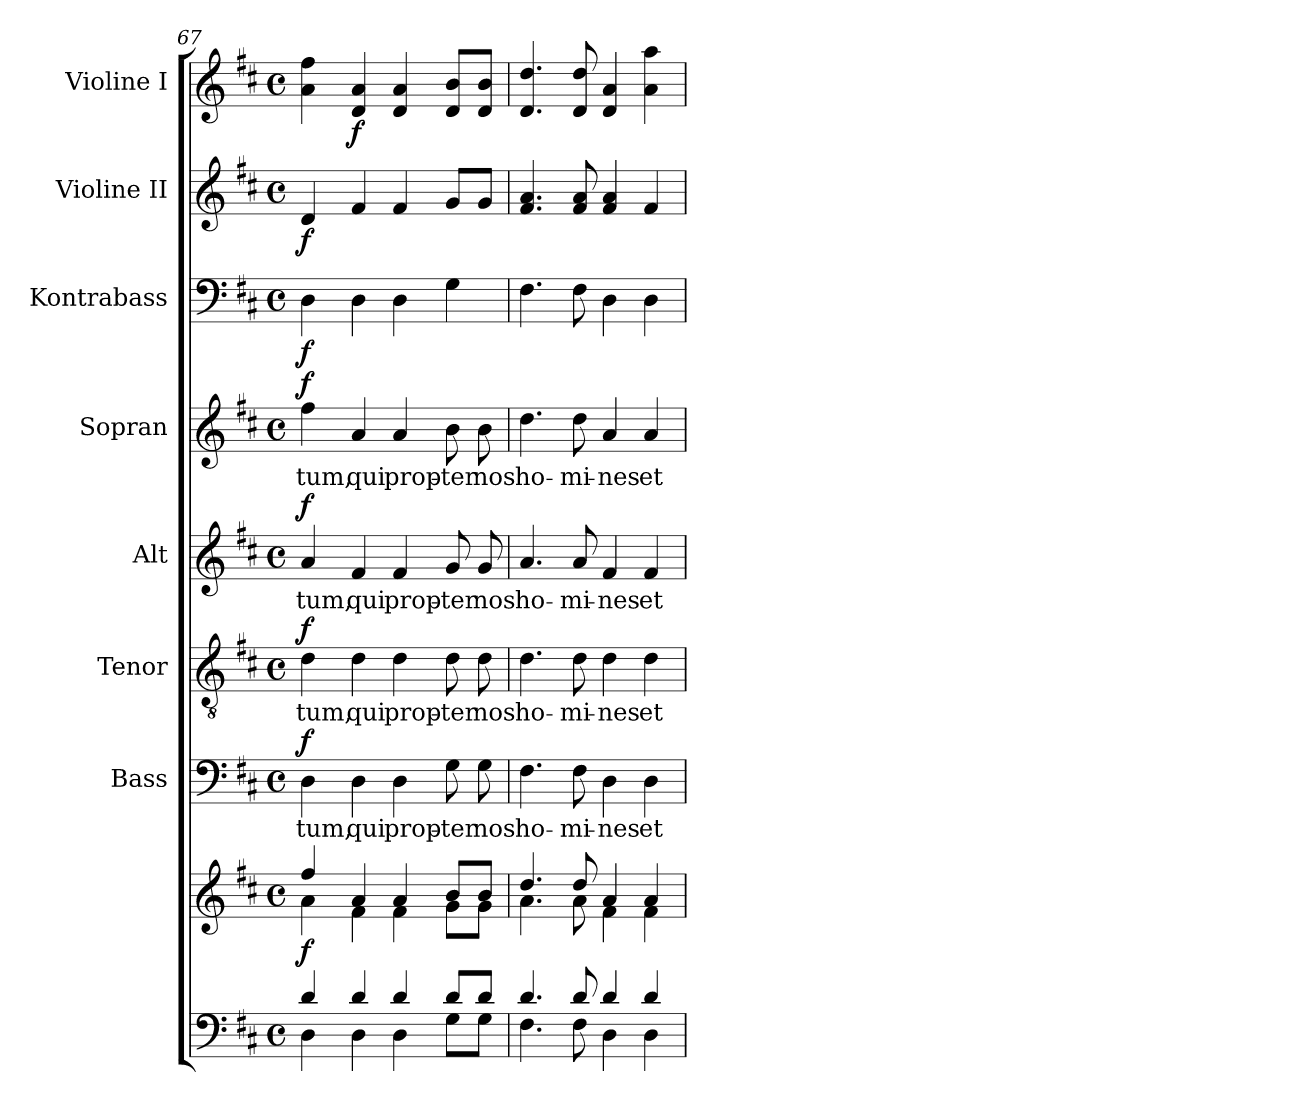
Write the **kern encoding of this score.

**kern	**kern	**dynam	**kern	**text	**dynam	**kern	**text	**dynam	**kern	**text	**dynam	**kern	**text	**dynam	**kern	**dynam	**kern	**dynam	**kern	**dynam
*part8	*part8	*part8	*part7	*part7	*part7	*part6	*part6	*part6	*part5	*part5	*part5	*part4	*part4	*part4	*part3	*part3	*part2	*part2	*part1	*part1
*staff9	*staff8	*staff8/9	*staff7	*staff7	*staff7	*staff6	*staff6	*staff6	*staff5	*staff5	*staff5	*staff4	*staff4	*staff4	*staff3	*staff3	*staff2	*staff2	*staff1	*staff1
*	*	*	*I"Bass	*	*	*I"Tenor	*	*	*I"Alt	*	*	*I"Sopran	*	*	*I"Kontrabass	*	*I"Violine II	*	*I"Violine I	*
*	*	*	*I'B.	*	*	*I'T.	*	*	*I'A.	*	*	*I'S.	*	*	*I'Kb.	*	*I'Vl. II	*	*I'Vl. I	*
*clefF4	*clefG2	*	*clefF4	*	*	*clefGv2	*	*	*clefG2	*	*	*clefG2	*	*	*clefF4	*	*clefG2	*	*clefG2	*
*	*	*	*	*	*	*	*	*	*	*	*	*	*	*	*ITrd7c12	*	*	*	*	*
*k[f#c#]	*k[f#c#]	*	*k[f#c#]	*	*	*k[f#c#]	*	*	*k[f#c#]	*	*	*k[f#c#]	*	*	*k[f#c#]	*	*k[f#c#]	*	*k[f#c#]	*
*D:	*D:	*	*D:	*	*	*D:	*	*	*D:	*	*	*D:	*	*	*D:	*	*D:	*	*D:	*
*M4/4	*M4/4	*	*M4/4	*	*	*M4/4	*	*	*M4/4	*	*	*M4/4	*	*	*M4/4	*	*M4/4	*	*M4/4	*
*met(c)	*met(c)	*	*met(c)	*	*	*met(c)	*	*	*met(c)	*	*	*met(c)	*	*	*met(c)	*	*met(c)	*	*met(c)	*
=67	=67	=67	=67	=67	=67	=67	=67	=67	=67	=67	=67	=67	=67	=67	=67	=67	=67	=67	=67	=67
*^	*^	*	*	*	*	*	*	*	*	*	*	*	*	*	*	*	*	*	*	*
!	!	!	!	!LO:DY:b	!	!LO:LY:b	!LO:DY:a	!	!LO:LY:b	!LO:DY:a	!	!LO:LY:b	!LO:DY:a	!	!LO:LY:b	!LO:DY:a	!	!LO:DY:b	!	!LO:DY:b	!	!
4d/	4D\	4ff#/	4a\	f	4D\	-tum,	f	4d\	-tum,	f	4a/	-tum,	f	4ff#\	-tum,	f	4DD\	f	4d/	f	4a\ 4ff#\	.
!	!	!	!	!	!	!LO:LY:b	!	!	!LO:LY:b	!	!	!LO:LY:b	!	!	!LO:LY:b	!	!	!	!	!	!	!LO:DY:b
4d/	4D\	4a/	4f#\	.	4D\	qui	.	4d\	qui	.	4f#/	qui	.	4a/	qui	.	4DD\	.	4f#/	.	4d/ 4a/	f
!	!	!	!	!	!	!LO:LY:b	!	!	!LO:LY:b	!	!	!LO:LY:b	!	!	!LO:LY:b	!	!	!	!	!	!	!
4d/	4D\	4a/	4f#\	.	4D\	prop-	.	4d\	prop-	.	4f#/	prop-	.	4a/	prop-	.	4DD\	.	4f#/	.	4d/ 4a/	.
!	!	!	!	!	!	!LO:LY:b	!	!	!LO:LY:b	!	!	!LO:LY:b	!	!	!LO:LY:b	!	!	!	!	!	!	!
8d/L	8G\L	8b/L	8g\L	.	8G\	-ter	.	8d\	-ter	.	8g/	-ter	.	8b\	-ter	.	4GG\	.	8g/L	.	8d/ 8b/L	.
!	!	!	!	!	!	!LO:LY:b	!	!	!LO:LY:b	!	!	!LO:LY:b	!	!	!LO:LY:b	!	!	!	!	!	!	!
8d/J	8G\J	8b/J	8g\J	.	8G\	nos	.	8d\	nos	.	8g/	nos	.	8b\	nos	.	.	.	8g/J	.	8d/ 8b/J	.
=68	=68	=68	=68	=68	=68	=68	=68	=68	=68	=68	=68	=68	=68	=68	=68	=68	=68	=68	=68	=68	=68	=68
!	!	!	!	!	!	!LO:LY:b	!	!	!LO:LY:b	!	!	!LO:LY:b	!	!	!LO:LY:b	!	!	!	!	!	!	!
4.d/	4.F#\	4.dd/	4.a\	.	4.F#\	ho-	.	4.d\	ho-	.	4.a/	ho-	.	4.dd\	ho-	.	4.FF#\	.	4.f#/ 4.a/	.	4.d/ 4.dd/	.
!	!	!	!	!	!	!LO:LY:b	!	!	!LO:LY:b	!	!	!LO:LY:b	!	!	!LO:LY:b	!	!	!	!	!	!	!
8d/	8F#\	8dd/	8a\	.	8F#\	-mi-	.	8d\	-mi-	.	8a/	-mi-	.	8dd\	-mi-	.	8FF#\	.	8f#/ 8a/	.	8d/ 8dd/	.
!	!	!	!	!	!	!LO:LY:b	!	!	!LO:LY:b	!	!	!LO:LY:b	!	!	!LO:LY:b	!	!	!	!	!	!	!
4d/	4D\	4a/	4f#\	.	4D\	-nes	.	4d\	-nes	.	4f#/	-nes	.	4a/	-nes	.	4DD\	.	4f#/ 4a/	.	4d/ 4a/	.
!	!	!	!	!	!	!LO:LY:b	!	!	!LO:LY:b	!	!	!LO:LY:b	!	!	!LO:LY:b	!	!	!	!	!	!	!
4d/	4D\	4a/	4f#\	.	4D\	et	.	4d\	et	.	4f#/	et	.	4a/	et	.	4DD\	.	4f#/	.	4a\ 4aa\	.
*v	*v	*	*	*	*	*	*	*	*	*	*	*	*	*	*	*	*	*	*	*	*	*
*	*v	*v	*	*	*	*	*	*	*	*	*	*	*	*	*	*	*	*	*	*	*
=	=	=	=	=	=	=	=	=	=	=	=	=	=	=	=	=	=	=	=	=
*-	*-	*-	*-	*-	*-	*-	*-	*-	*-	*-	*-	*-	*-	*-	*-	*-	*-	*-	*-	*-
